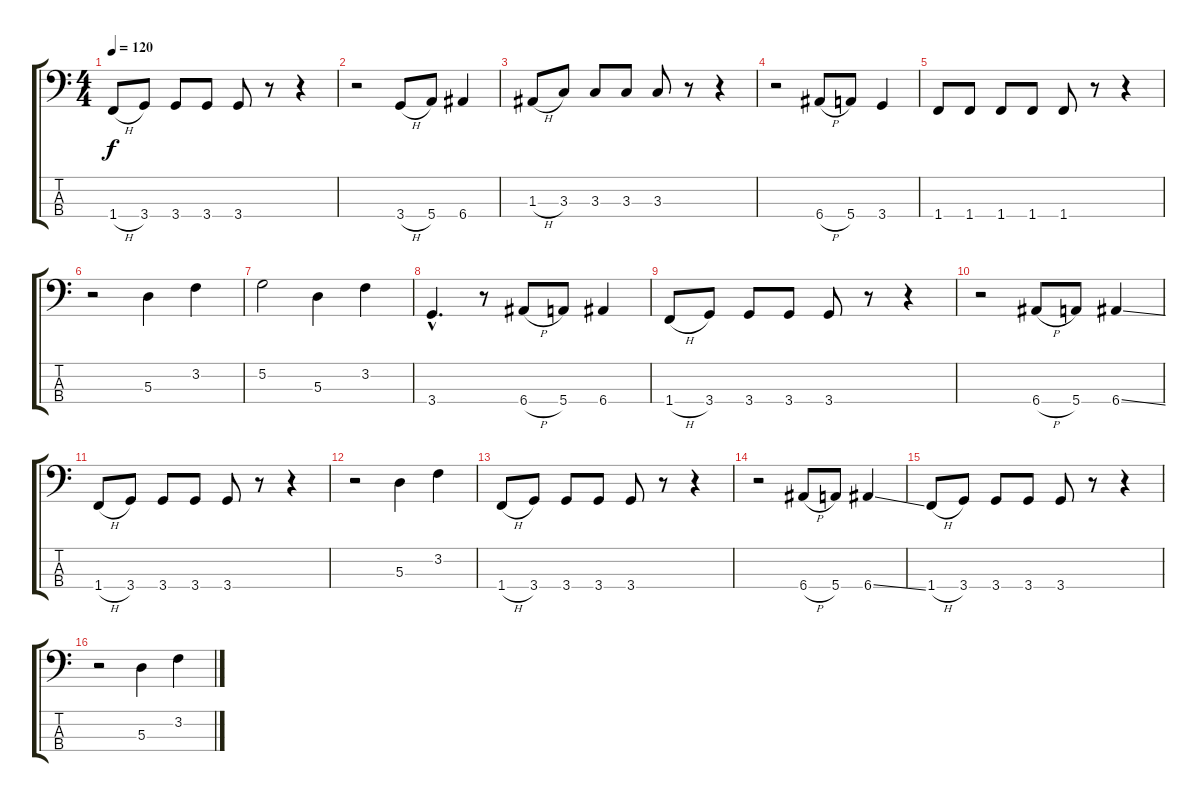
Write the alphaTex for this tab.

\track "" {instrument acousticguitarnylon}
\staff {score tabs}
\tuning (G2 D2 A1 E1) {hide}
\ts (4 4)
\tempo 120
\clef f4
\ks c
1.4{h}.8{dy f} 3.4.8 3.4.8 3.4.8 3.4.8 r.8 r.4 |
r.2 3.4{h}.8 5.4.8 6.4.4 |
1.3{h}.8 3.3.8 3.3.8 3.3.8 3.3.8 r.8 r.4 |
r.2 6.4{h}.8 5.4.8 3.4.4 |
1.4.8 1.4.8 1.4.8 1.4.8 1.4.8 r.8 r.4 |
r.2 5.3.4 3.2.4 |
5.2.2 5.3.4 3.2.4 |
3.4{hac}.4{d} r.8 6.4{h}.8 5.4.8 6.4.4 |
1.4{h}.8 3.4.8 3.4.8 3.4.8 3.4.8 r.8 r.4 |
r.2 6.4{h}.8 5.4.8 6.4{ss}.4 |
1.4{h}.8 3.4.8 3.4.8 3.4.8 3.4.8 r.8 r.4 |
r.2 5.3.4 3.2.4 |
1.4{h}.8 3.4.8 3.4.8 3.4.8 3.4.8 r.8 r.4 |
r.2 6.4{h}.8 5.4.8 6.4{ss}.4 |
1.4{h}.8 3.4.8 3.4.8 3.4.8 3.4.8 r.8 r.4 |
r.2 5.3.4 3.2.4
